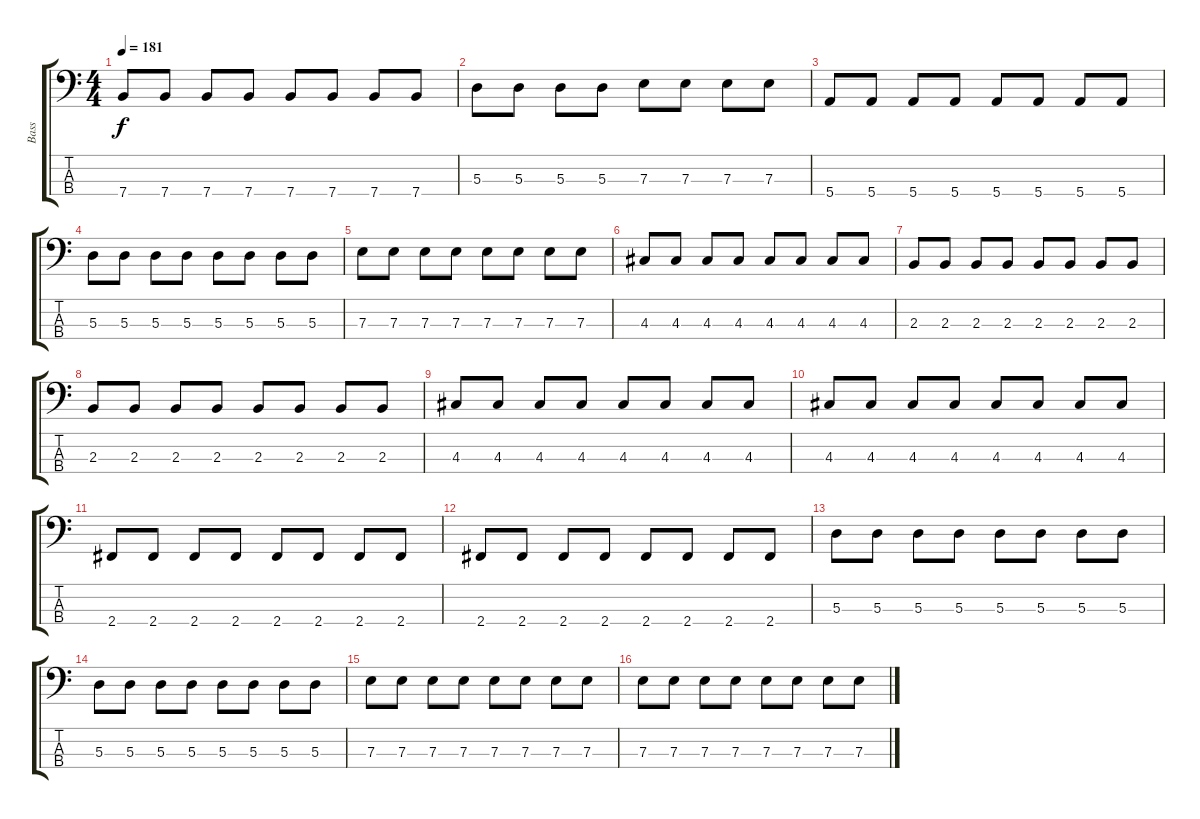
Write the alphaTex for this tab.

\track ("Bass" "Bass") {instrument electricbassfinger}
\staff {score tabs}
\tuning (G2 D2 A1 E1) {hide}
\ts (4 4)
\tempo 181
\clef f4
\ks c
7.4.8{dy f} 7.4.8 7.4.8 7.4.8 7.4.8 7.4.8 7.4.8 7.4.8 |
5.3.8 5.3.8 5.3.8 5.3.8 7.3.8 7.3.8 7.3.8 7.3.8 |
5.4.8 5.4.8 5.4.8 5.4.8 5.4.8 5.4.8 5.4.8 5.4.8 |
5.3.8 5.3.8 5.3.8 5.3.8 5.3.8 5.3.8 5.3.8 5.3.8 |
7.3.8 7.3.8 7.3.8 7.3.8 7.3.8 7.3.8 7.3.8 7.3.8 |
4.3.8 4.3.8 4.3.8 4.3.8 4.3.8 4.3.8 4.3.8 4.3.8 |
2.3.8 2.3.8 2.3.8 2.3.8 2.3.8 2.3.8 2.3.8 2.3.8 |
2.3.8 2.3.8 2.3.8 2.3.8 2.3.8 2.3.8 2.3.8 2.3.8 |
4.3.8 4.3.8 4.3.8 4.3.8 4.3.8 4.3.8 4.3.8 4.3.8 |
4.3.8 4.3.8 4.3.8 4.3.8 4.3.8 4.3.8 4.3.8 4.3.8 |
2.4.8 2.4.8 2.4.8 2.4.8 2.4.8 2.4.8 2.4.8 2.4.8 |
2.4.8 2.4.8 2.4.8 2.4.8 2.4.8 2.4.8 2.4.8 2.4.8 |
5.3.8 5.3.8 5.3.8 5.3.8 5.3.8 5.3.8 5.3.8 5.3.8 |
5.3.8 5.3.8 5.3.8 5.3.8 5.3.8 5.3.8 5.3.8 5.3.8 |
7.3.8 7.3.8 7.3.8 7.3.8 7.3.8 7.3.8 7.3.8 7.3.8 |
7.3.8 7.3.8 7.3.8 7.3.8 7.3.8 7.3.8 7.3.8 7.3.8
